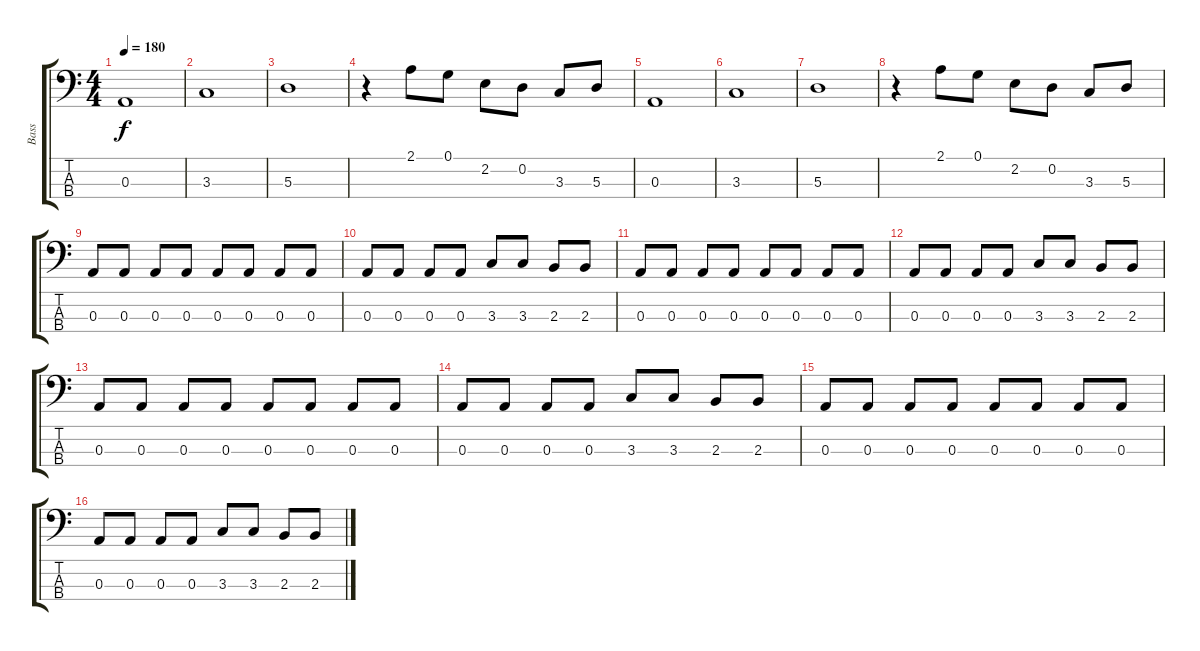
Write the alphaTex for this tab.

\track ("Bass" "Bass") {instrument electricbasspick}
\staff {score tabs}
\tuning (G2 D2 A1 E1) {hide}
\ts (4 4)
\tempo 180
\clef f4
\ks c
0.3.1{dy f} |
3.3.1 |
5.3.1 |
r.4 2.1.8 0.1.8 2.2.8 0.2.8 3.3.8 5.3.8 |
0.3.1 |
3.3.1 |
5.3.1 |
r.4 2.1.8 0.1.8 2.2.8 0.2.8 3.3.8 5.3.8 |
0.3.8 0.3.8 0.3.8 0.3.8 0.3.8 0.3.8 0.3.8 0.3.8 |
0.3.8 0.3.8 0.3.8 0.3.8 3.3.8 3.3.8 2.3.8 2.3.8 |
0.3.8 0.3.8 0.3.8 0.3.8 0.3.8 0.3.8 0.3.8 0.3.8 |
0.3.8 0.3.8 0.3.8 0.3.8 3.3.8 3.3.8 2.3.8 2.3.8 |
0.3.8 0.3.8 0.3.8 0.3.8 0.3.8 0.3.8 0.3.8 0.3.8 |
0.3.8 0.3.8 0.3.8 0.3.8 3.3.8 3.3.8 2.3.8 2.3.8 |
0.3.8 0.3.8 0.3.8 0.3.8 0.3.8 0.3.8 0.3.8 0.3.8 |
0.3.8 0.3.8 0.3.8 0.3.8 3.3.8 3.3.8 2.3.8 2.3.8
